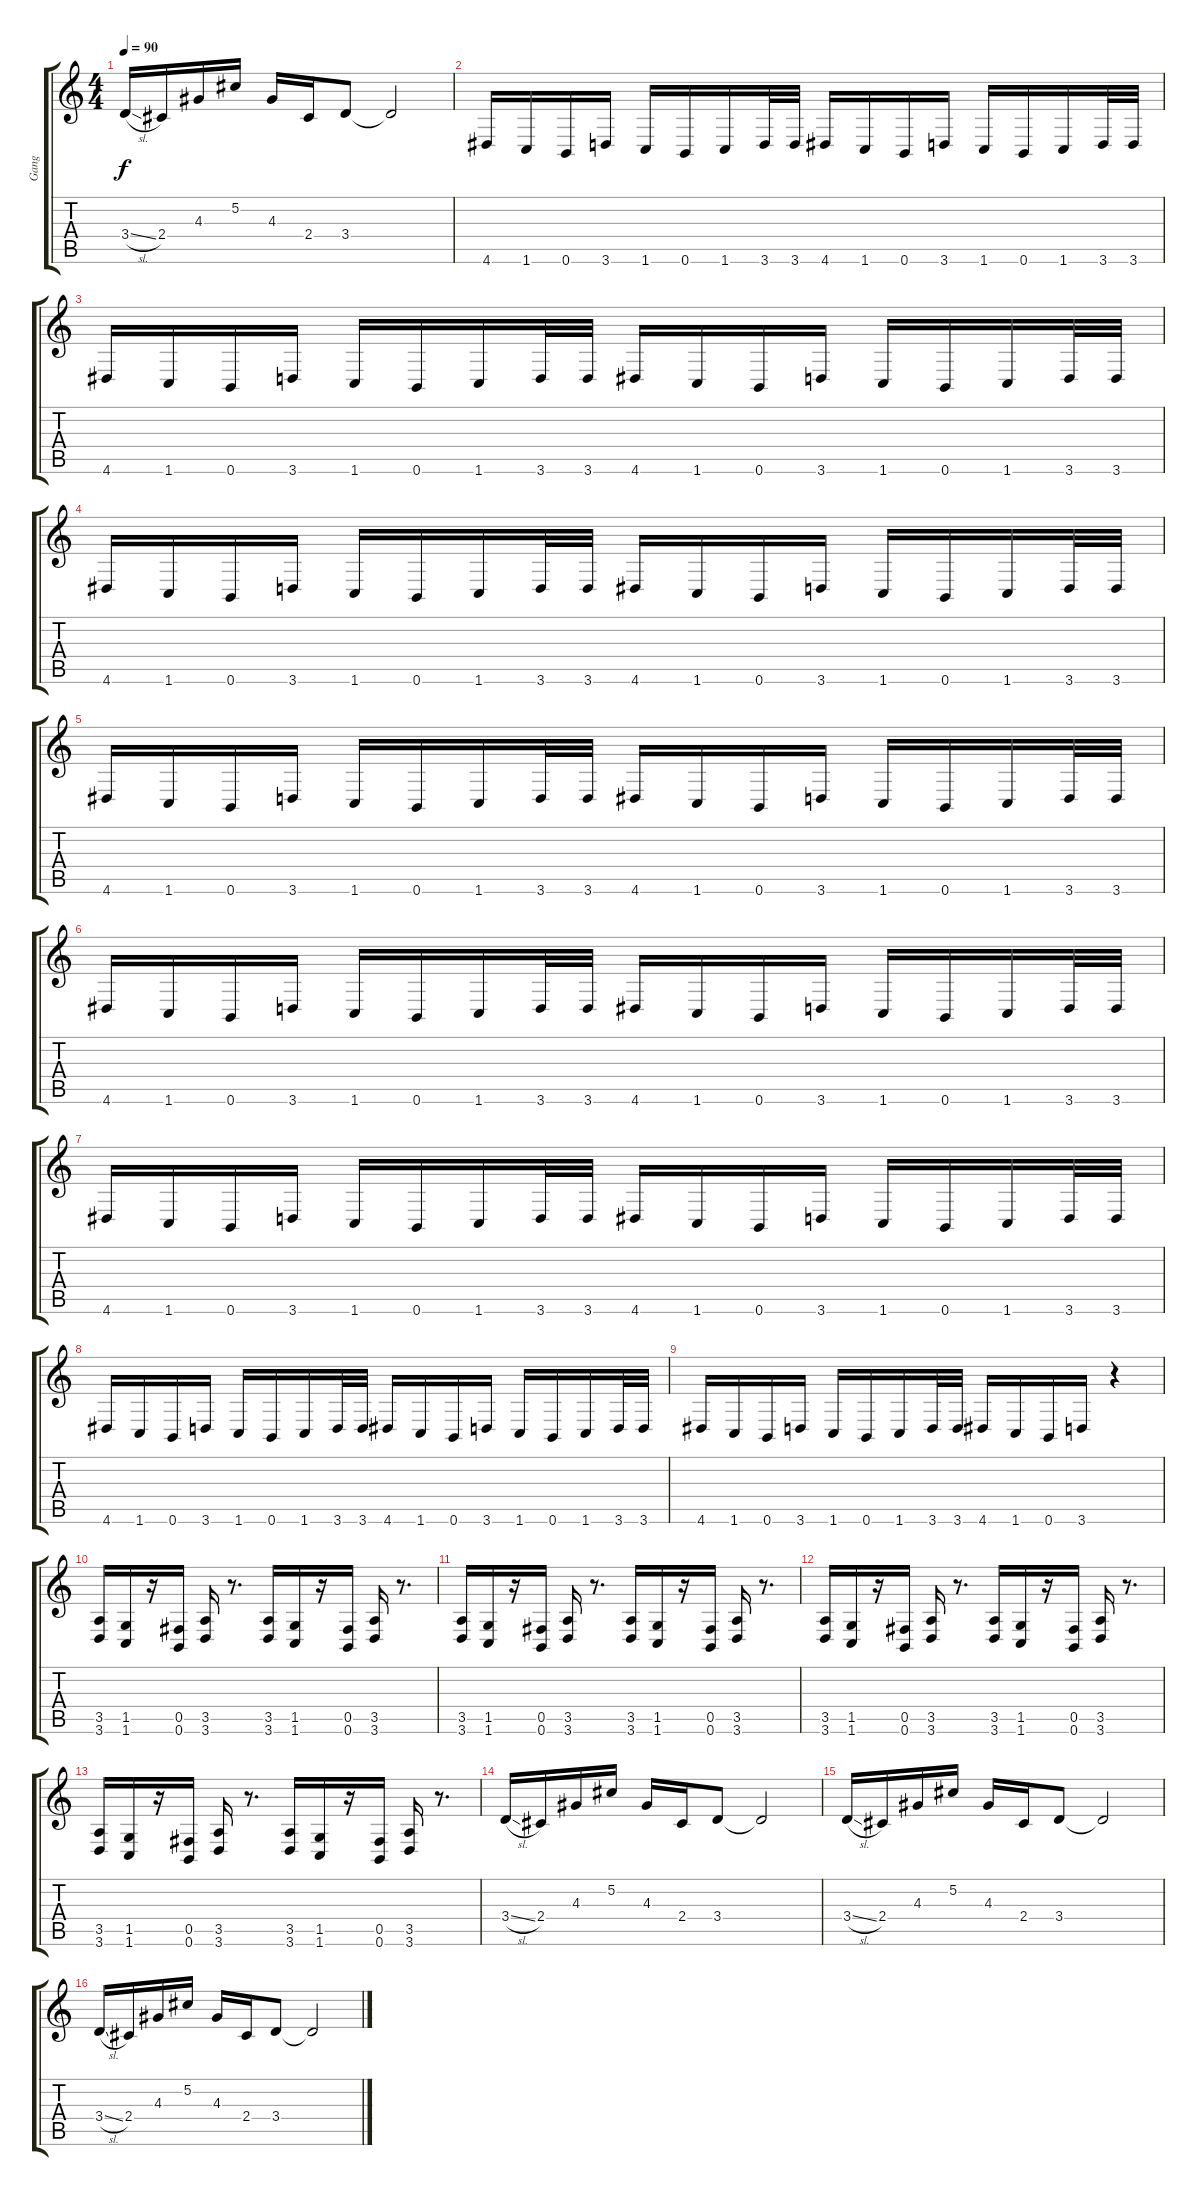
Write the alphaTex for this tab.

\track ("Gang" "Gang") {instrument distortionguitar}
\staff {score tabs}
\tuning (Db4 Ab3 E3 B2 Gb2 B1) {hide}
\ts (4 4)
\tempo 90
\clef g2
\ks c
3.4{sl}.16{dy f} 2.4.16 4.3.16 5.2.16 4.3.16 2.4.16 3.4.8 3.4{t}.2 |
4.6.16 1.6.16 0.6.16 3.6.16 1.6.16 0.6.16 1.6.16 3.6.32 3.6.32 4.6.16 1.6.16 0.6.16 3.6.16 1.6.16 0.6.16 1.6.16 3.6.32 3.6.32 |
4.6.16 1.6.16 0.6.16 3.6.16 1.6.16 0.6.16 1.6.16 3.6.32 3.6.32 4.6.16 1.6.16 0.6.16 3.6.16 1.6.16 0.6.16 1.6.16 3.6.32 3.6.32 |
4.6.16 1.6.16 0.6.16 3.6.16 1.6.16 0.6.16 1.6.16 3.6.32 3.6.32 4.6.16 1.6.16 0.6.16 3.6.16 1.6.16 0.6.16 1.6.16 3.6.32 3.6.32 |
4.6.16 1.6.16 0.6.16 3.6.16 1.6.16 0.6.16 1.6.16 3.6.32 3.6.32 4.6.16 1.6.16 0.6.16 3.6.16 1.6.16 0.6.16 1.6.16 3.6.32 3.6.32 |
4.6.16 1.6.16 0.6.16 3.6.16 1.6.16 0.6.16 1.6.16 3.6.32 3.6.32 4.6.16 1.6.16 0.6.16 3.6.16 1.6.16 0.6.16 1.6.16 3.6.32 3.6.32 |
4.6.16 1.6.16 0.6.16 3.6.16 1.6.16 0.6.16 1.6.16 3.6.32 3.6.32 4.6.16 1.6.16 0.6.16 3.6.16 1.6.16 0.6.16 1.6.16 3.6.32 3.6.32 |
4.6.16 1.6.16 0.6.16 3.6.16 1.6.16 0.6.16 1.6.16 3.6.32 3.6.32 4.6.16 1.6.16 0.6.16 3.6.16 1.6.16 0.6.16 1.6.16 3.6.32 3.6.32 |
4.6.16 1.6.16 0.6.16 3.6.16 1.6.16 0.6.16 1.6.16 3.6.32 3.6.32 4.6.16 1.6.16 0.6.16 3.6.16 r.4 |
(3.5 3.6).16 (1.5 1.6).16 r.16 (0.5 0.6).16 (3.5 3.6).16 r.8{d} (3.5 3.6).16 (1.5 1.6).16 r.16 (0.5 0.6).16 (3.5 3.6).16 r.8{d} |
(3.5 3.6).16 (1.5 1.6).16 r.16 (0.5 0.6).16 (3.5 3.6).16 r.8{d} (3.5 3.6).16 (1.5 1.6).16 r.16 (0.5 0.6).16 (3.5 3.6).16 r.8{d} |
(3.5 3.6).16 (1.5 1.6).16 r.16 (0.5 0.6).16 (3.5 3.6).16 r.8{d} (3.5 3.6).16 (1.5 1.6).16 r.16 (0.5 0.6).16 (3.5 3.6).16 r.8{d} |
(3.5 3.6).16 (1.5 1.6).16 r.16 (0.5 0.6).16 (3.5 3.6).16 r.8{d} (3.5 3.6).16 (1.5 1.6).16 r.16 (0.5 0.6).16 (3.5 3.6).16 r.8{d} |
3.4{sl}.16 2.4.16 4.3.16 5.2.16 4.3.16 2.4.16 3.4.8 3.4{t}.2 |
3.4{sl}.16 2.4.16 4.3.16 5.2.16 4.3.16 2.4.16 3.4.8 3.4{t}.2 |
3.4{sl}.16 2.4.16 4.3.16 5.2.16 4.3.16 2.4.16 3.4.8 3.4{t}.2
